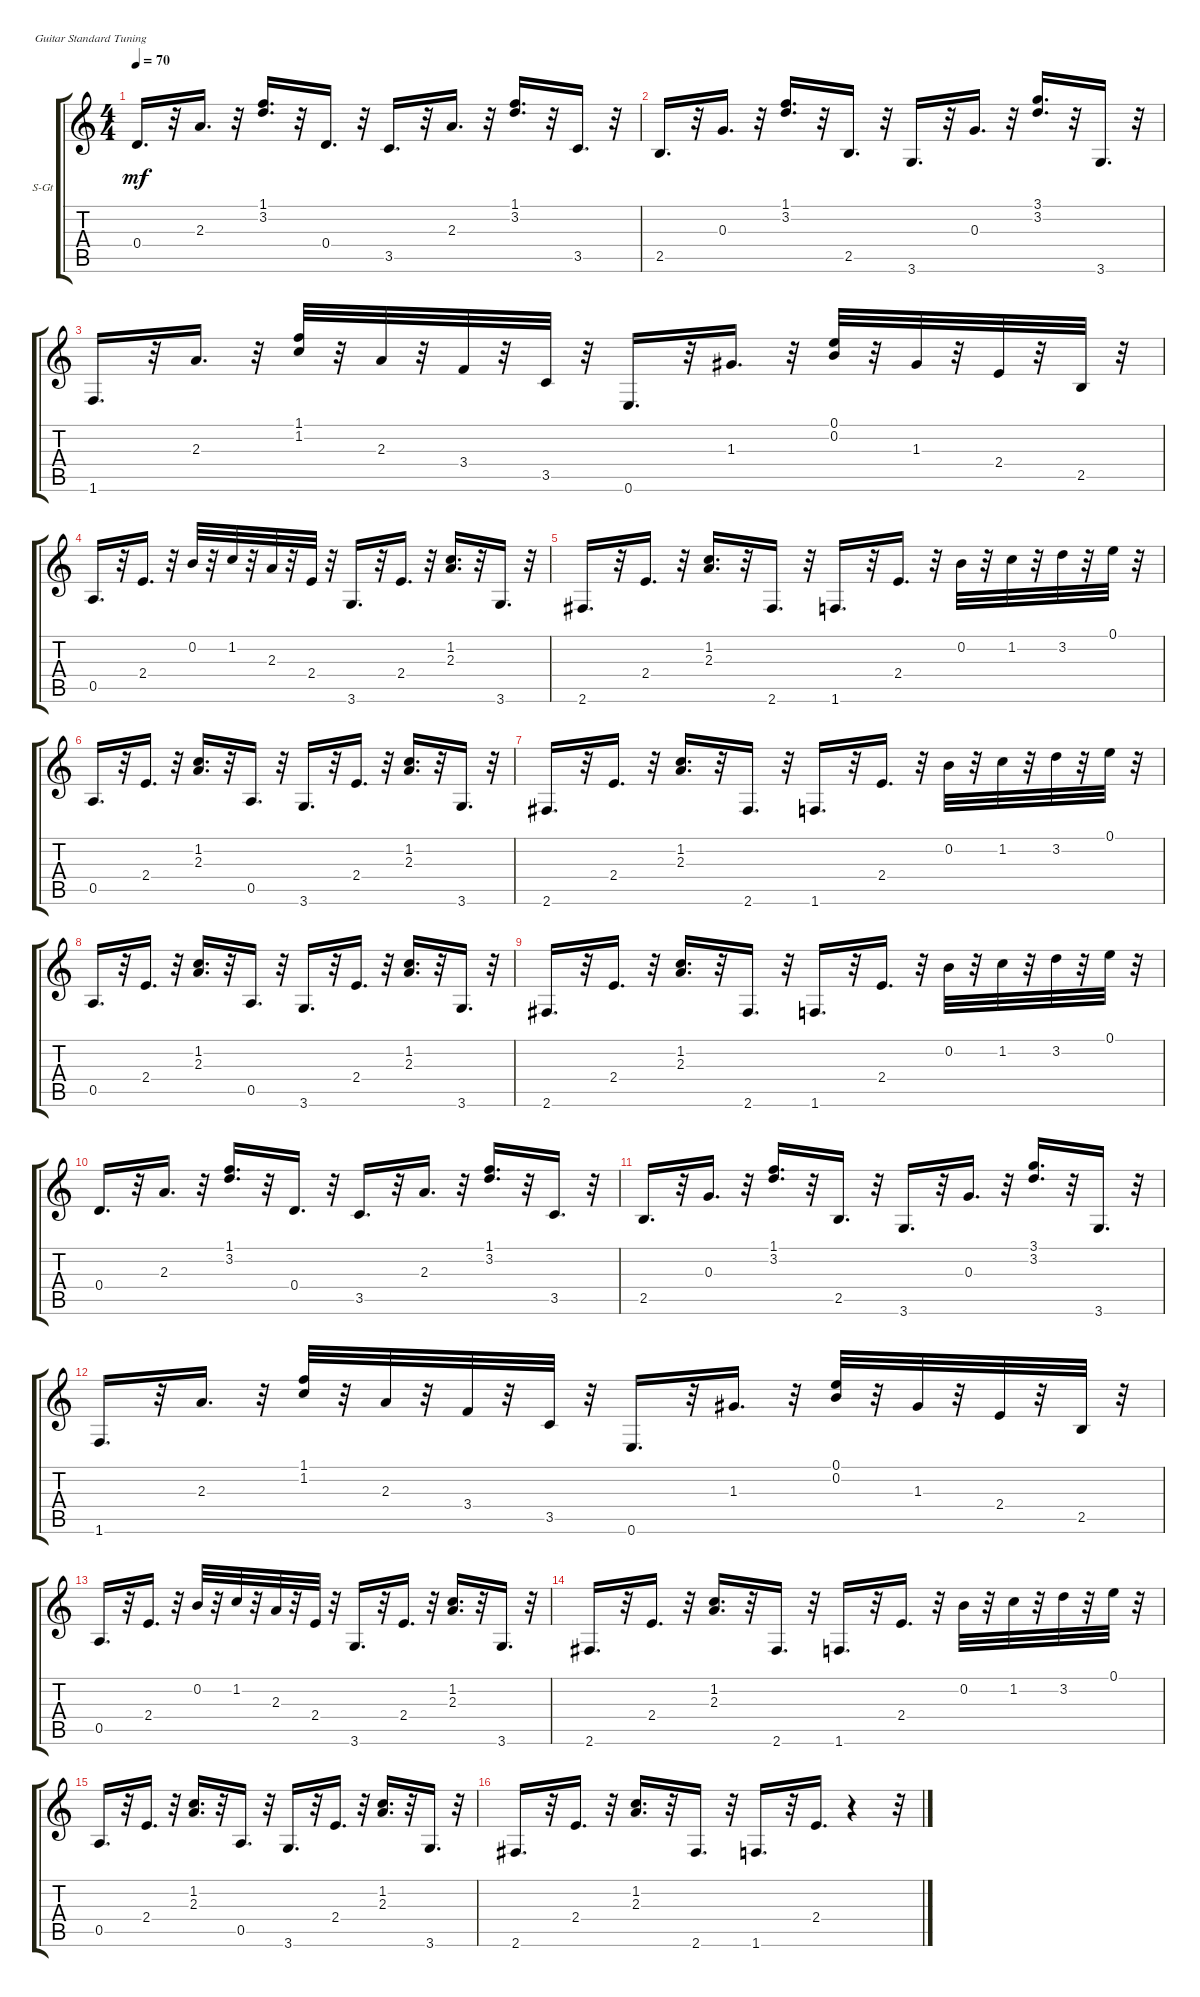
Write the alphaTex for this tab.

\bracketExtendMode groupsimilarinstruments
\firstSystemTrackNameOrientation horizontal
\otherSystemsTrackNameOrientation horizontal
\track ("" "S-Gt") {instrument acousticguitarsteel}
\staff {score tabs}
\tuning (E4 B3 G3 D3 A2 E2)
\ts (4 4)
\tempo 70
\clef g2
\ks c
0.4.16{d dy mf} r.32 2.3.16{d} r.32 (1.1 3.2).16{d} r.32 0.4.16{d} r.32 3.5.16{d} r.32 2.3.16{d} r.32 (1.1 3.2).16{d} r.32 3.5.16{d} r.32 |
2.5.16{d} r.32 0.3.16{d} r.32 (1.1 3.2).16{d} r.32 2.5.16{d} r.32 3.6.16{d} r.32 0.3.16{d} r.32 (3.1 3.2).16{d} r.32 3.6.16{d} r.32 |
1.6.16{d} r.32 2.3.16{d} r.32 (1.1 1.2).32 r.32 2.3.32 r.32 3.4.32 r.32 3.5.32 r.32 0.6.16{d} r.32 1.3.16{d} r.32 (0.1 0.2).32 r.32 1.3.32 r.32 2.4.32 r.32 2.5.32 r.32 |
0.5.16{d} r.32 2.4.16{d} r.32 0.2.32 r.32 1.2.32 r.32 2.3.32 r.32 2.4.32 r.32 3.6.16{d} r.32 2.4.16{d} r.32 (1.2 2.3).16{d} r.32 3.6.16{d} r.32 |
2.6.16{d} r.32 2.4.16{d} r.32 (1.2 2.3).16{d} r.32 2.6.16{d} r.32 1.6.16{d} r.32 2.4.16{d} r.32 0.2.32 r.32 1.2.32 r.32 3.2.32 r.32 0.1.32 r.32 |
0.5.16{d} r.32 2.4.16{d} r.32 (1.2 2.3).16{d} r.32 0.5.16{d} r.32 3.6.16{d} r.32 2.4.16{d} r.32 (1.2 2.3).16{d} r.32 3.6.16{d} r.32 |
2.6.16{d} r.32 2.4.16{d} r.32 (1.2 2.3).16{d} r.32 2.6.16{d} r.32 1.6.16{d} r.32 2.4.16{d} r.32 0.2.32 r.32 1.2.32 r.32 3.2.32 r.32 0.1.32 r.32 |
0.5.16{d} r.32 2.4.16{d} r.32 (1.2 2.3).16{d} r.32 0.5.16{d} r.32 3.6.16{d} r.32 2.4.16{d} r.32 (1.2 2.3).16{d} r.32 3.6.16{d} r.32 |
2.6.16{d} r.32 2.4.16{d} r.32 (1.2 2.3).16{d} r.32 2.6.16{d} r.32 1.6.16{d} r.32 2.4.16{d} r.32 0.2.32 r.32 1.2.32 r.32 3.2.32 r.32 0.1.32 r.32 |
0.4.16{d} r.32 2.3.16{d} r.32 (1.1 3.2).16{d} r.32 0.4.16{d} r.32 3.5.16{d} r.32 2.3.16{d} r.32 (1.1 3.2).16{d} r.32 3.5.16{d} r.32 |
2.5.16{d} r.32 0.3.16{d} r.32 (1.1 3.2).16{d} r.32 2.5.16{d} r.32 3.6.16{d} r.32 0.3.16{d} r.32 (3.1 3.2).16{d} r.32 3.6.16{d} r.32 |
1.6.16{d} r.32 2.3.16{d} r.32 (1.1 1.2).32 r.32 2.3.32 r.32 3.4.32 r.32 3.5.32 r.32 0.6.16{d} r.32 1.3.16{d} r.32 (0.1 0.2).32 r.32 1.3.32 r.32 2.4.32 r.32 2.5.32 r.32 |
0.5.16{d} r.32 2.4.16{d} r.32 0.2.32 r.32 1.2.32 r.32 2.3.32 r.32 2.4.32 r.32 3.6.16{d} r.32 2.4.16{d} r.32 (1.2 2.3).16{d} r.32 3.6.16{d} r.32 |
2.6.16{d} r.32 2.4.16{d} r.32 (1.2 2.3).16{d} r.32 2.6.16{d} r.32 1.6.16{d} r.32 2.4.16{d} r.32 0.2.32 r.32 1.2.32 r.32 3.2.32 r.32 0.1.32 r.32 |
0.5.16{d} r.32 2.4.16{d} r.32 (1.2 2.3).16{d} r.32 0.5.16{d} r.32 3.6.16{d} r.32 2.4.16{d} r.32 (1.2 2.3).16{d} r.32 3.6.16{d} r.32 |
2.6.16{d} r.32 2.4.16{d} r.32 (1.2 2.3).16{d} r.32 2.6.16{d} r.32 1.6.16{d} r.32 2.4.16{d} r.4 r.32
